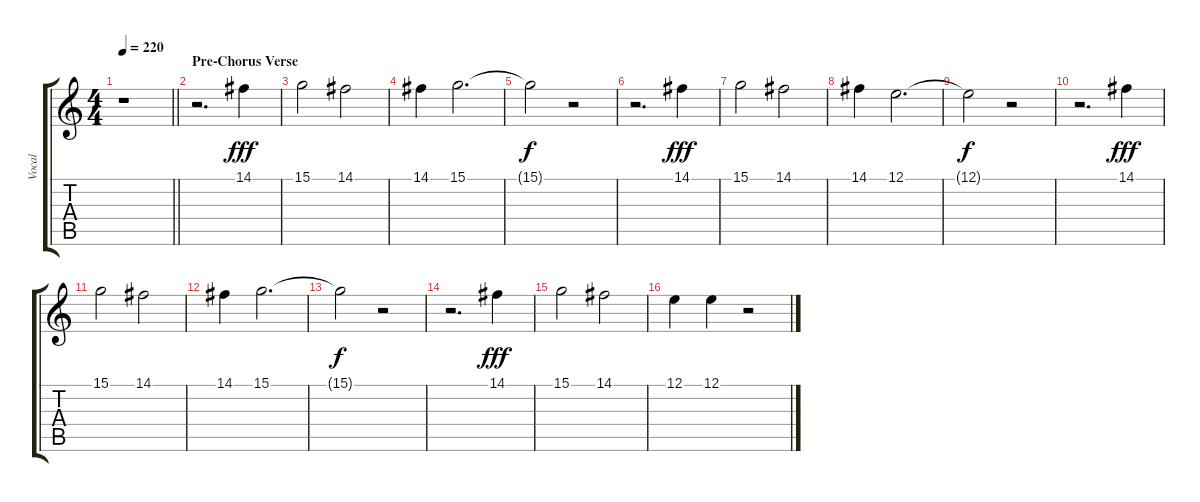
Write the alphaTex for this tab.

\track ("Vocal" "Vocal") {instrument lead1square}
\staff {score tabs}
\tuning (E4 B3 G3 D3 A2 E2) {hide}
\ts (4 4)
\tempo 220
\clef g2
\barLineRight lightlight
\ks c
r.1{dy f} |
\section ("" "Pre-Chorus Verse")
r.2{d} 14.1.4{dy fff} |
15.1.2 14.1.2 |
14.1.4 15.1.2{d} |
15.1{t}.2{dy f} r.2 |
r.2{d} 14.1.4{dy fff} |
15.1.2 14.1.2 |
14.1.4 12.1.2{d} |
12.1{t}.2{dy f} r.2 |
r.2{d} 14.1.4{dy fff} |
15.1.2 14.1.2 |
14.1.4 15.1.2{d} |
15.1{t}.2{dy f} r.2 |
r.2{d} 14.1.4{dy fff} |
15.1.2 14.1.2 |
12.1.4 12.1.4 r.2
